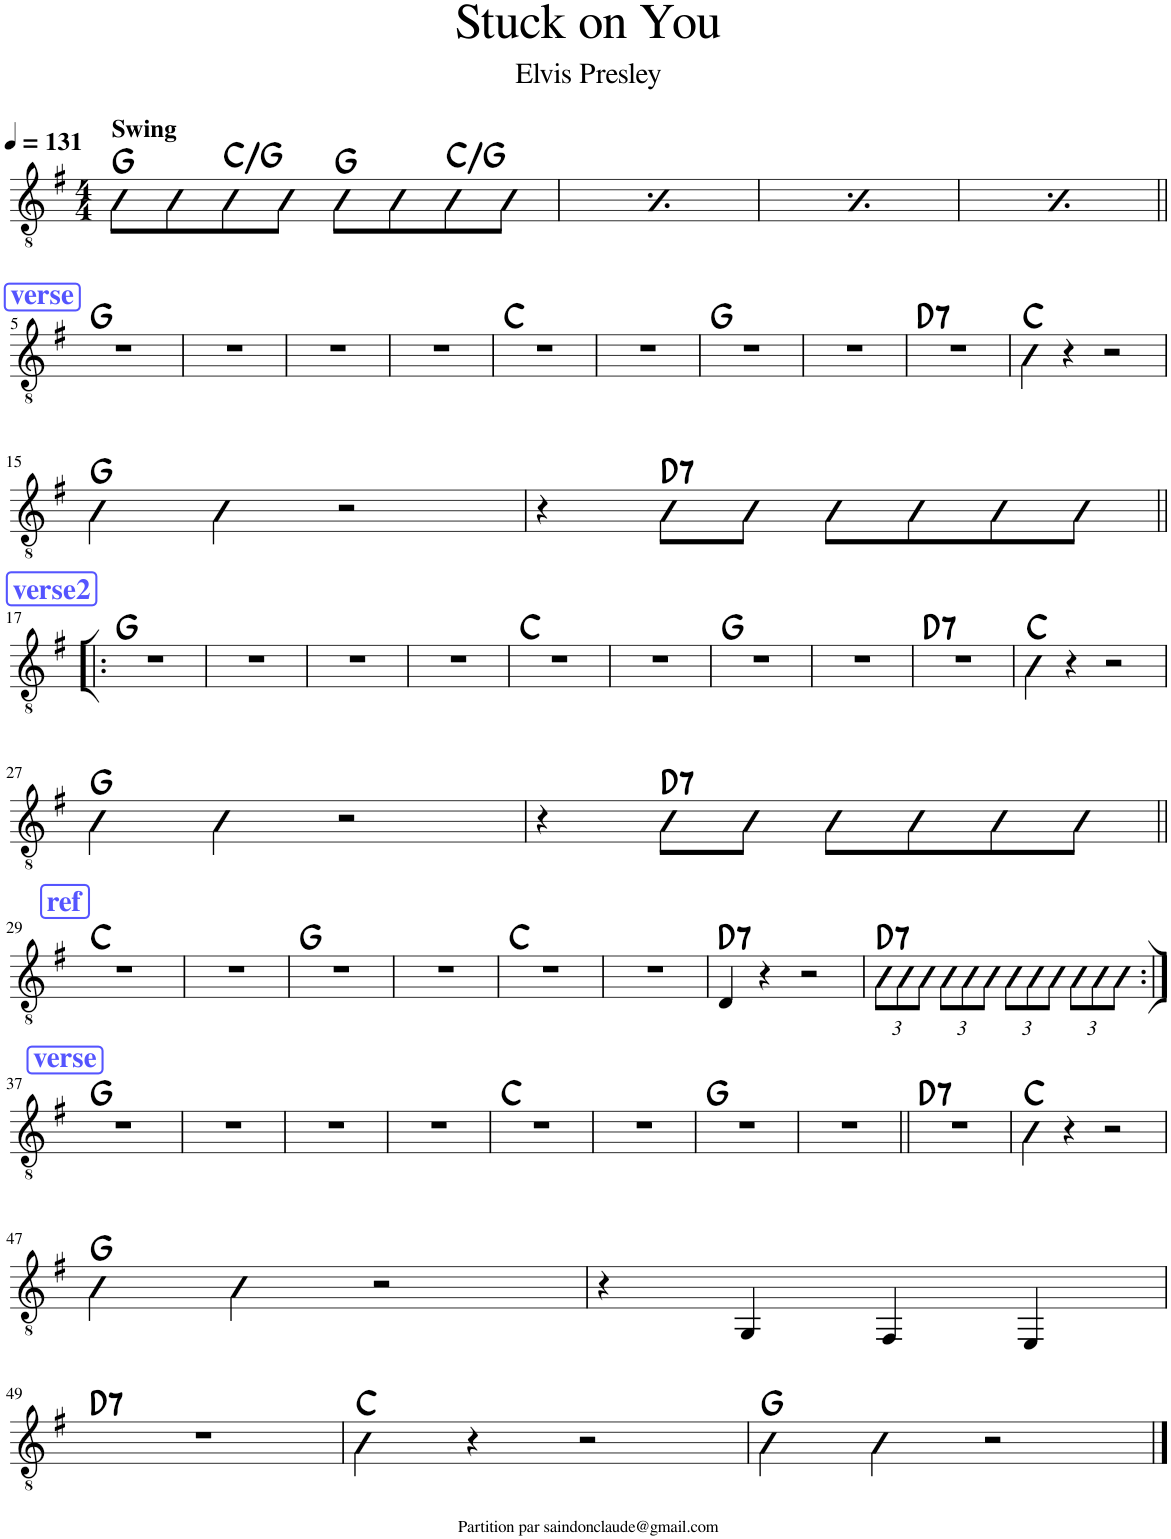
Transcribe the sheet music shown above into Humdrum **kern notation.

**kern	**harte
*part1	*part1
*staff1	*
*I"Classical Guitar	*
*I'Guit.	*
*clefGv2	*
*k[f#]	*
*M4/4	*
*MM131	*
=1	=1
!LO:TX:a:B:t=Swing	!
8G\L	G:maj
8G\	.
8c\	C:maj/5
8c\J	.
8G\L	G:maj
8G\	.
8c\	C:maj/5
8c\J	.
=2	=2
*MM131	*
!LO:TX:a:B:t=Swing	!
8G\L	G:maj
8G\	.
8c\	C:maj/5
8c\J	.
8G\L	G:maj
8G\	.
8c\	C:maj/5
8c\J	.
=3	=3
*MM131	*
!LO:TX:a:B:t=Swing	!
8G\L	G:maj
8G\	.
8c\	C:maj/5
8c\J	.
8G\L	G:maj
8G\	.
8c\	C:maj/5
8c\J	.
=4	=4
*MM131	*
!LO:TX:a:B:t=Swing	!
8G\L	G:maj
8G\	.
8c\	C:maj/5
8c\J	.
8G\L	G:maj
8G\	.
8c\	C:maj/5
8c\J	.
!!LO:LB:g=z
!!LO:REH:place=s1:a:B:cj:color=#5555FF:fs=14:t=verse
=5||	=5||
1r	G:maj
=6	=6
1r	.
=7	=7
1r	.
=8	=8
1r	.
=9	=9
1r	C:maj
=10	=10
1r	.
=11	=11
1r	G:maj
=12	=12
1r	.
=13	=13
!	!LO:H:kt=7
1r	D:7
=14	=14
4C\	C:maj
4r	.
2r	.
!!LO:LB:g=z
=15	=15
4G\	G:maj
4G\	.
2r	.
=16	=16
4r	.
!	!LO:H:kt=7
8D\L	D:7
8D\J	.
8D\L	.
8D\	.
8D\	.
8D\J	.
!!LO:LB:g=z
!!LO:REH:place=s1:a:B:cj:color=#5555FF:fs=14:t=verse2
=17!|:	=17!|:
1r	G:maj
=18	=18
1r	.
=19	=19
1r	.
=20	=20
1r	.
=21	=21
1r	C:maj
=22	=22
1r	.
=23	=23
1r	G:maj
=24	=24
1r	.
=25	=25
!	!LO:H:kt=7
1r	D:7
=26	=26
4C\	C:maj
4r	.
2r	.
!!LO:LB:g=z
=27	=27
4G\	G:maj
4G\	.
2r	.
=28	=28
4r	.
!	!LO:H:kt=7
8D\L	D:7
8D\J	.
8D\L	.
8D\	.
8D\	.
8D\J	.
!!LO:LB:g=z
!!LO:REH:place=s1:a:B:cj:color=#5555FF:fs=14:t=ref
=29||	=29||
1r	C:maj
=30	=30
1r	.
=31	=31
1r	G:maj
=32	=32
1r	.
=33	=33
1r	C:maj
=34	=34
1r	.
=35	=35
!	!LO:H:kt=7
4D/	D:7
4r	.
2r	.
=36	=36
*Xbrackettup	*
!	!LO:H:kt=7
12D\L	D:7
12D\	.
12D\J	.
12D\L	.
12D\	.
12D\J	.
12D\L	.
12D\	.
12D\J	.
12D\L	.
12D\	.
12D\J	.
!!LO:LB:g=z
!!LO:REH:place=s1:a:B:cj:color=#5555FF:fs=14:t=verse
=37:|!	=37:|!
1r	G:maj
=38	=38
1r	.
=39	=39
1r	.
=40	=40
1r	.
=41	=41
1r	C:maj
=42	=42
1r	.
=43	=43
1r	G:maj
=44	=44
1r	.
=45||	=45||
!	!LO:H:kt=7
1r	D:7
=46	=46
4C\	C:maj
4r	.
2r	.
!!LO:LB:g=z
=47	=47
4G\	G:maj
4G\	.
2r	.
=48	=48
4r	.
4GG/	.
4FF#/	.
4EE/	.
!!LO:LB:g=z
=49	=49
!	!LO:H:kt=7
1r	D:7
=50	=50
4C\	C:maj
4r	.
2r	.
=51	=51
4G\	G:maj
4G\	.
2r	.
==	==
*-	*-
